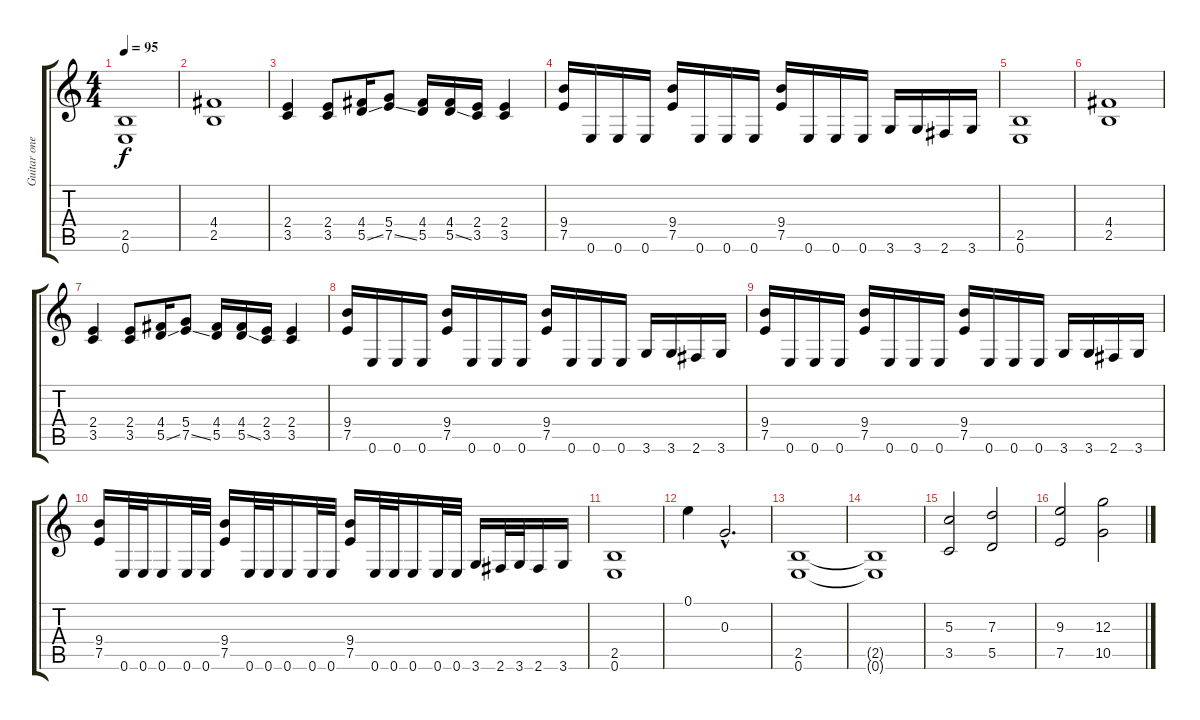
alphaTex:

\track ("Guitar one" "Guitar one") {instrument overdrivenguitar}
\staff {score tabs}
\tuning (E4 B3 G3 D3 A2 E2) {hide}
\ts (4 4)
\tempo 95
\clef g2
\ks c
(2.5 0.6).1{dy f} |
(4.4 2.5).1 |
(2.4 3.5).4 (2.4 3.5).8 (4.4 5.5{ss}).16 (5.4 7.5{ss}).8 (4.4 5.5).16 (4.4 5.5{ss}).16 (2.4 3.5).16 (2.4 3.5).4 |
(9.4 7.5).16 0.6.16 0.6.16 0.6.16 (9.4 7.5).16 0.6.16 0.6.16 0.6.16 (9.4 7.5).16 0.6.16 0.6.16 0.6.16 3.6.16 3.6.16 2.6.16 3.6.16 |
(2.5 0.6).1 |
(4.4 2.5).1 |
(2.4 3.5).4 (2.4 3.5).8 (4.4 5.5{ss}).16 (5.4 7.5{ss}).8 (4.4 5.5).16 (4.4 5.5{ss}).16 (2.4 3.5).16 (2.4 3.5).4 |
(9.4 7.5).16 0.6.16 0.6.16 0.6.16 (9.4 7.5).16 0.6.16 0.6.16 0.6.16 (9.4 7.5).16 0.6.16 0.6.16 0.6.16 3.6.16 3.6.16 2.6.16 3.6.16 |
(9.4 7.5).16 0.6.16 0.6.16 0.6.16 (9.4 7.5).16 0.6.16 0.6.16 0.6.16 (9.4 7.5).16 0.6.16 0.6.16 0.6.16 3.6.16 3.6.16 2.6.16 3.6.16 |
(9.4 7.5).16 0.6.32 0.6.32 0.6.16 0.6.32 0.6.32 (9.4 7.5).16 0.6.32 0.6.32 0.6.16 0.6.32 0.6.32 (9.4 7.5).16 0.6.32 0.6.32 0.6.16 0.6.32 0.6.32 3.6.16 2.6.32 3.6.32 2.6.16 3.6.16 |
(2.5 0.6).1 |
0.1.4 0.3{hac}.2{d} |
(2.5 0.6).1 |
(2.5{t} 0.6{t}).1 |
(5.3 3.5).2 (7.3 5.5).2 |
(9.3 7.5).2 (12.3 10.5).2
